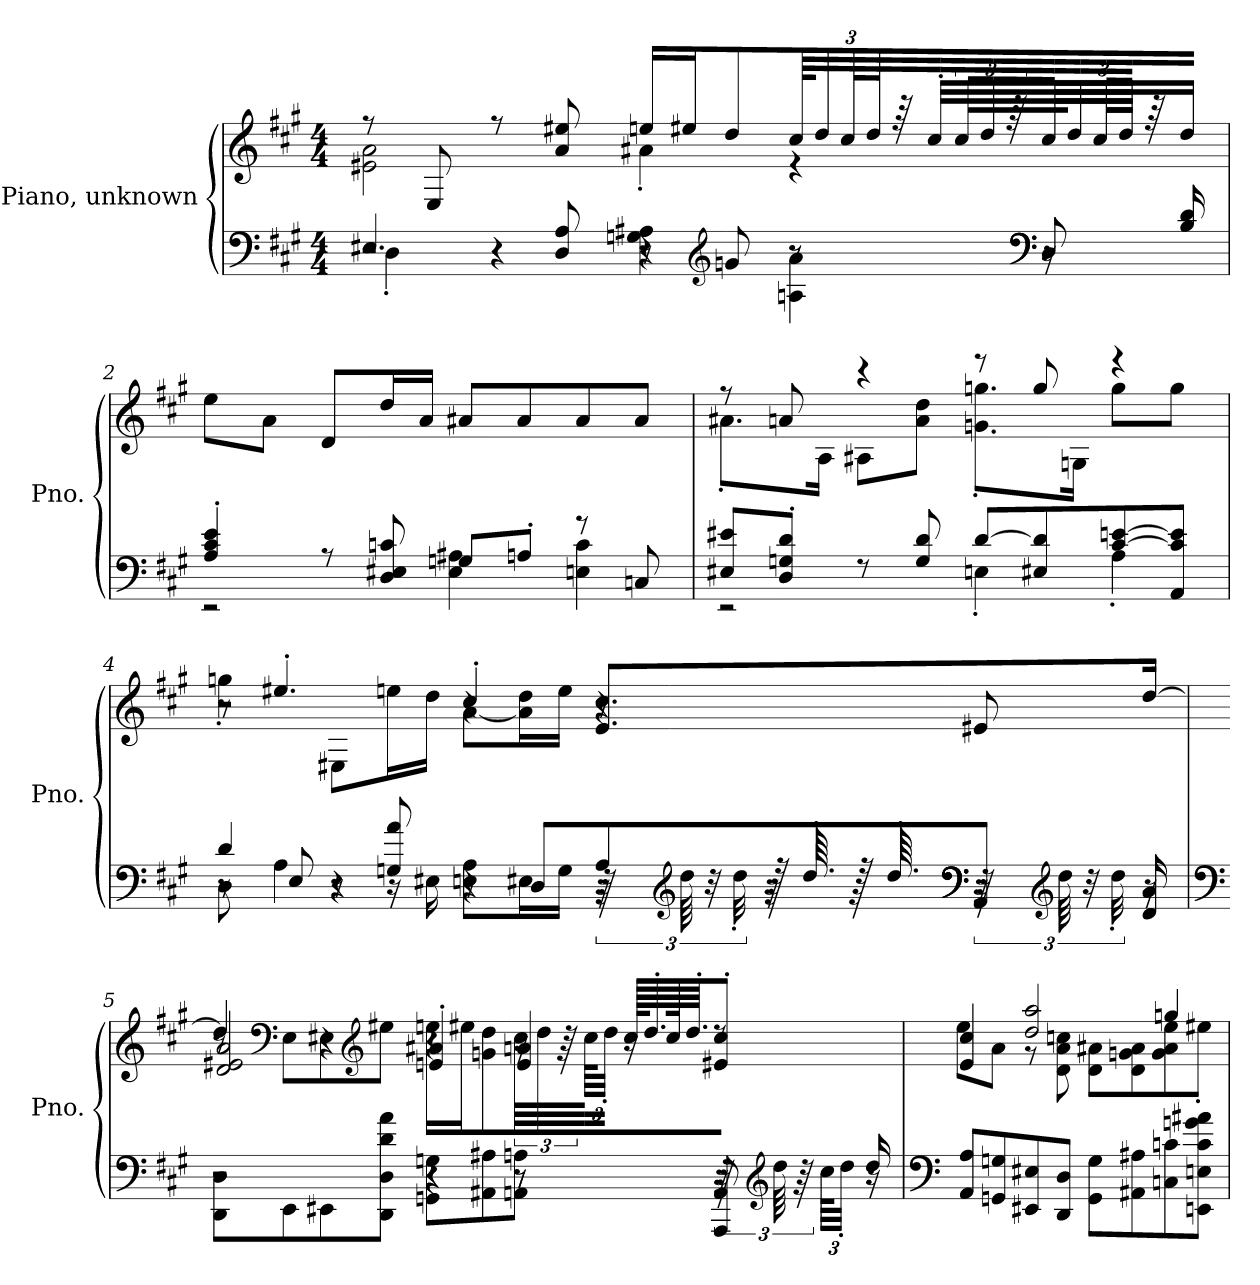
**kern	**kern
*part1	*part1
*staff2	*staff1
*I"Piano, unknown	*
*I'Pno.	*
*clefF4	*clefG2
*k[f#c#g#]	*k[f#c#g#]
*M4/4	*M4/4
*MM120	*MM120
=1	=1
*^	*^
*	*^	*	*
4.E#X/	4D'\	2r	8r	2e#X\ 2a\
.	.	.	8E/	.
.	4r	.	8r	.
8D/ 8A/	.	.	8a/ 8ee#X/	.
8r	4Gn\ 4A#X\	4r	16een/LL	4a#X'\
.	.	.	16ee#X/J	.
*clefG2	*	*	*	*
8gn/	.	.	8dd/	.
*	*	*	*Xbrackettup	*
8r	4An\ 4a\	8r	96cc#/KLL	4r
.	.	.	48dd/	.
*	*	*	*brackettup	*
.	.	.	96cc#/L	.
.	.	.	96dd/JJJJ	.
.	.	.	96r	.
.	.	.	32cc#'/LLL	.
.	.	.	96cc#/L	.
.	.	.	96dd/JJJJ	.
.	.	.	96r	.
*clefF4	*	*	*	*
*	*	*	*Xbrackettup	*
16r	.	8D/	96cc#/KLLL	.
.	.	.	48dd/	.
*	*	*	*brackettup	*
.	.	.	96cc#/L	.
.	.	.	96dd/JJJJ	.
.	.	.	96r	.
16B/ 16d/	.	.	16dd/	.
*	*v	*v	*	*
*	*	*v	*v
!!LO:LB:g=z
=2	=2	=2
4A/' 4c#/' 4e/'	2r	8ee\L
.	.	8a\J
8r	.	8d/L
8D/ 8E#X/ 8cn/	.	16dd/L
.	.	16a/JJ
8Gn/L	4E#\ 4A#X\	8a#X/L
8An'/J	.	8a#/
8r	4En\ 4c\	8a#/
8Cn/	.	8a#/J
=3	=3	=3
*	*	*^
8E#X/ 8e#X/L	2r	8r	8.a#X'\L
8D/' 8Gn/' 8d/'J	.	8an/	.
.	.	.	16A\Jk
8r	.	4r	8A#X\L
8G/ 8d/	.	.	8a\ 8dd\J
[8d/L	4En'\	8r	8.gn\' 8.ggn\'L
8E#X/ 8d/]	.	8gg/	.
.	.	.	16Gn\Jk
[8c#/ [8en/	4A'\	4r	8gg\L
8AA/ 8c#/] 8e/]J	.	.	8gg\J
!!LO:LB:g=z
=4	=4	=4	=4
*	*^	*	*^
4d/	8D\	8r	8r	4ggn'\	2r
.	4A\	8E/	4.ee#X'/	.	.
8r	.	4r	.	8E#X\L	.
8Gn/ 8a/	16r	.	.	16een\L	.
.	16E#X\	.	.	16dd\JJ	.
4r	8En\ 8A\L	8r	4cc#'/	[8a\L	4r
.	16E#X\L	8D/L	.	16a\] 16dd\L	.
.	16G\JJ	.	.	16ee\JJ	.
16r	96r	8A/	8.e/ 8.cc#/L	4r	8r
*clefG2	*	*	*	*	*
.	96dd\	.	.	.	.
.	48r	.	.	.	.
.	48dd'\	.	.	.	.
128r	16r	.	.	.	.
64.dd'/	.	.	.	.	.
128r	.	.	.	.	.
64.dd'/	.	.	.	.	.
*clefF4	*	*	*	*	*
16r	96r	8AA/J	.	.	8e#X/
*clefG2	*	*	*	*	*
.	96dd\	.	.	.	.
.	48r	.	.	.	.
.	48dd'\	.	.	.	.
16d/ 16a/	16r	.	[16dd/Jk	.	.
!!LO:LB:g=z	!!	!!
=5	=5	=5	=5	=5	=5
*clefF4	*	*	*	*	*
2r	8DD\ 8D\L	2r	4dd/]	8r	2d/ 2e#X/ 2a/
*	*	*	*clefF4	*	*
.	8EE\	.	.	8E\L	.
.	8EE#X\	.	4r	8E#X\	.
*	*	*	*clefG2	*	*
.	8DD\ 8D\ 8d\ 8a\J	.	.	8ee#X\J	.
4r	8GGn\ 8Gn\L	4r	4r	16een\LL	4en/' 4a#X/'
.	.	.	.	16ee#X\J	.
.	8AA#X\ 8A#X\	.	.	8gn\ 8dd\	.
8r	8AAn\ 8An\J	8r	16r	96cc#\LLL	4e/ 4an/
.	.	.	.	96dd\JJJJ	.
.	.	.	.	96r	.
.	.	.	.	96cc#\KLLL	.
.	.	.	.	48dd'\JJJ	.
.	.	.	128cc#/KLLLL	16r	.
.	.	.	64.dd'/	.	.
.	.	.	128cc#/K	.	.
.	.	.	64.dd'/JJJ	.	.
16r	96r	8AAA/ 8AA/	8e#X/' 8cc#/'J	8r	.
*clefG2	*	*	*	*	*
.	96dd\	.	.	.	.
.	96r	.	.	.	.
.	96cc#\KLLL	.	.	.	.
.	48dd'\JJJ	.	.	.	.
16dd/	16r	.	.	.	.
*v	*v	*v	*	*	*
*	*v	*v	*v
!!LO:LB:g=z
=6	=6
*clefF4	*
*	*^
8AA/ 8A/L	4e/ 4cc#/	8ee\L
8GGn/ 8Gn/	.	8a\J
8EE#X/ 8E#X/	2dd/ 2aa/	8r
8DD/ 8D/J	.	8d\ 8a\ 8ccn\
8GG\ 8G\L	.	8d\ 8a#X\L
8AA#X\ 8A#X\	.	8d\ 8gn\ 8a#\
8Cn\ 8cn\	4ggn/	8g\ 8a#\ 8ee\
8EEn\ 8En\ 8c\ 8gn\ 8a#X\J	.	8ee#X'\J
*	*v	*v
=	=
*-	*-
